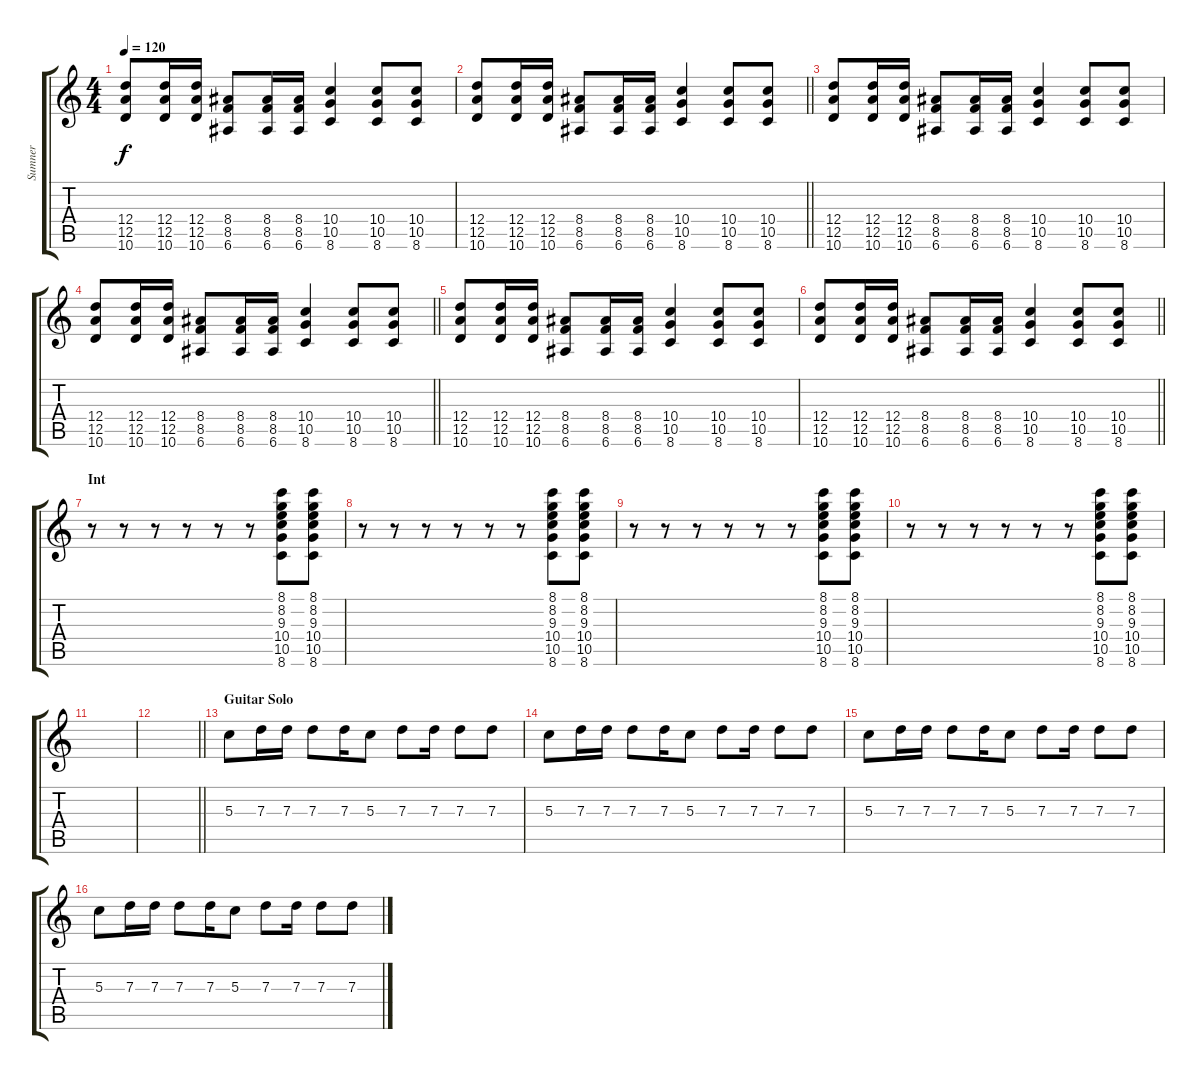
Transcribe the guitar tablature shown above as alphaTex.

\track ("Sumner" "Sumner") {instrument distortionguitar}
\staff {score tabs}
\tuning (E4 B3 G3 D3 A2 E2) {hide}
\ts (4 4)
\tempo 120
\clef g2
\ks c
(12.4 12.5 10.6).8{dy f} (12.4 12.5 10.6).16 (12.4 12.5 10.6).16 (8.4 8.5 6.6).8 (8.4 8.5 6.6).16 (8.4 8.5 6.6).16 (10.4 10.5 8.6).4 (10.4 10.5 8.6).8 (10.4 10.5 8.6).8 |
\barLineRight lightlight
(12.4 12.5 10.6).8 (12.4 12.5 10.6).16 (12.4 12.5 10.6).16 (8.4 8.5 6.6).8 (8.4 8.5 6.6).16 (8.4 8.5 6.6).16 (10.4 10.5 8.6).4 (10.4 10.5 8.6).8 (10.4 10.5 8.6).8 |
(12.4 12.5 10.6).8 (12.4 12.5 10.6).16 (12.4 12.5 10.6).16 (8.4 8.5 6.6).8 (8.4 8.5 6.6).16 (8.4 8.5 6.6).16 (10.4 10.5 8.6).4 (10.4 10.5 8.6).8 (10.4 10.5 8.6).8 |
\barLineRight lightlight
(12.4 12.5 10.6).8 (12.4 12.5 10.6).16 (12.4 12.5 10.6).16 (8.4 8.5 6.6).8 (8.4 8.5 6.6).16 (8.4 8.5 6.6).16 (10.4 10.5 8.6).4 (10.4 10.5 8.6).8 (10.4 10.5 8.6).8 |
(12.4 12.5 10.6).8 (12.4 12.5 10.6).16 (12.4 12.5 10.6).16 (8.4 8.5 6.6).8 (8.4 8.5 6.6).16 (8.4 8.5 6.6).16 (10.4 10.5 8.6).4 (10.4 10.5 8.6).8 (10.4 10.5 8.6).8 |
\barLineRight lightlight
(12.4 12.5 10.6).8 (12.4 12.5 10.6).16 (12.4 12.5 10.6).16 (8.4 8.5 6.6).8 (8.4 8.5 6.6).16 (8.4 8.5 6.6).16 (10.4 10.5 8.6).4 (10.4 10.5 8.6).8 (10.4 10.5 8.6).8 |
\section ("" "Int")
r.8 r.8 r.8 r.8 r.8 r.8 (8.1 8.2 9.3 10.4 10.5 8.6).8 (8.1 8.2 9.3 10.4 10.5 8.6).8 |
r.8 r.8 r.8 r.8 r.8 r.8 (8.1 8.2 9.3 10.4 10.5 8.6).8 (8.1 8.2 9.3 10.4 10.5 8.6).8 |
r.8 r.8 r.8 r.8 r.8 r.8 (8.1 8.2 9.3 10.4 10.5 8.6).8 (8.1 8.2 9.3 10.4 10.5 8.6).8 |
r.8 r.8 r.8 r.8 r.8 r.8 (8.1 8.2 9.3 10.4 10.5 8.6).8 (8.1 8.2 9.3 10.4 10.5 8.6).8 |
|
\barLineRight lightlight
|
\section ("" "Guitar Solo")
5.3.8 7.3.16 7.3.16 7.3.8 7.3.16 5.3.8 7.3.8 7.3.16 7.3.8 7.3.8 |
5.3.8 7.3.16 7.3.16 7.3.8 7.3.16 5.3.8 7.3.8 7.3.16 7.3.8 7.3.8 |
5.3.8 7.3.16 7.3.16 7.3.8 7.3.16 5.3.8 7.3.8 7.3.16 7.3.8 7.3.8 |
5.3.8 7.3.16 7.3.16 7.3.8 7.3.16 5.3.8 7.3.8 7.3.16 7.3.8 7.3.8
